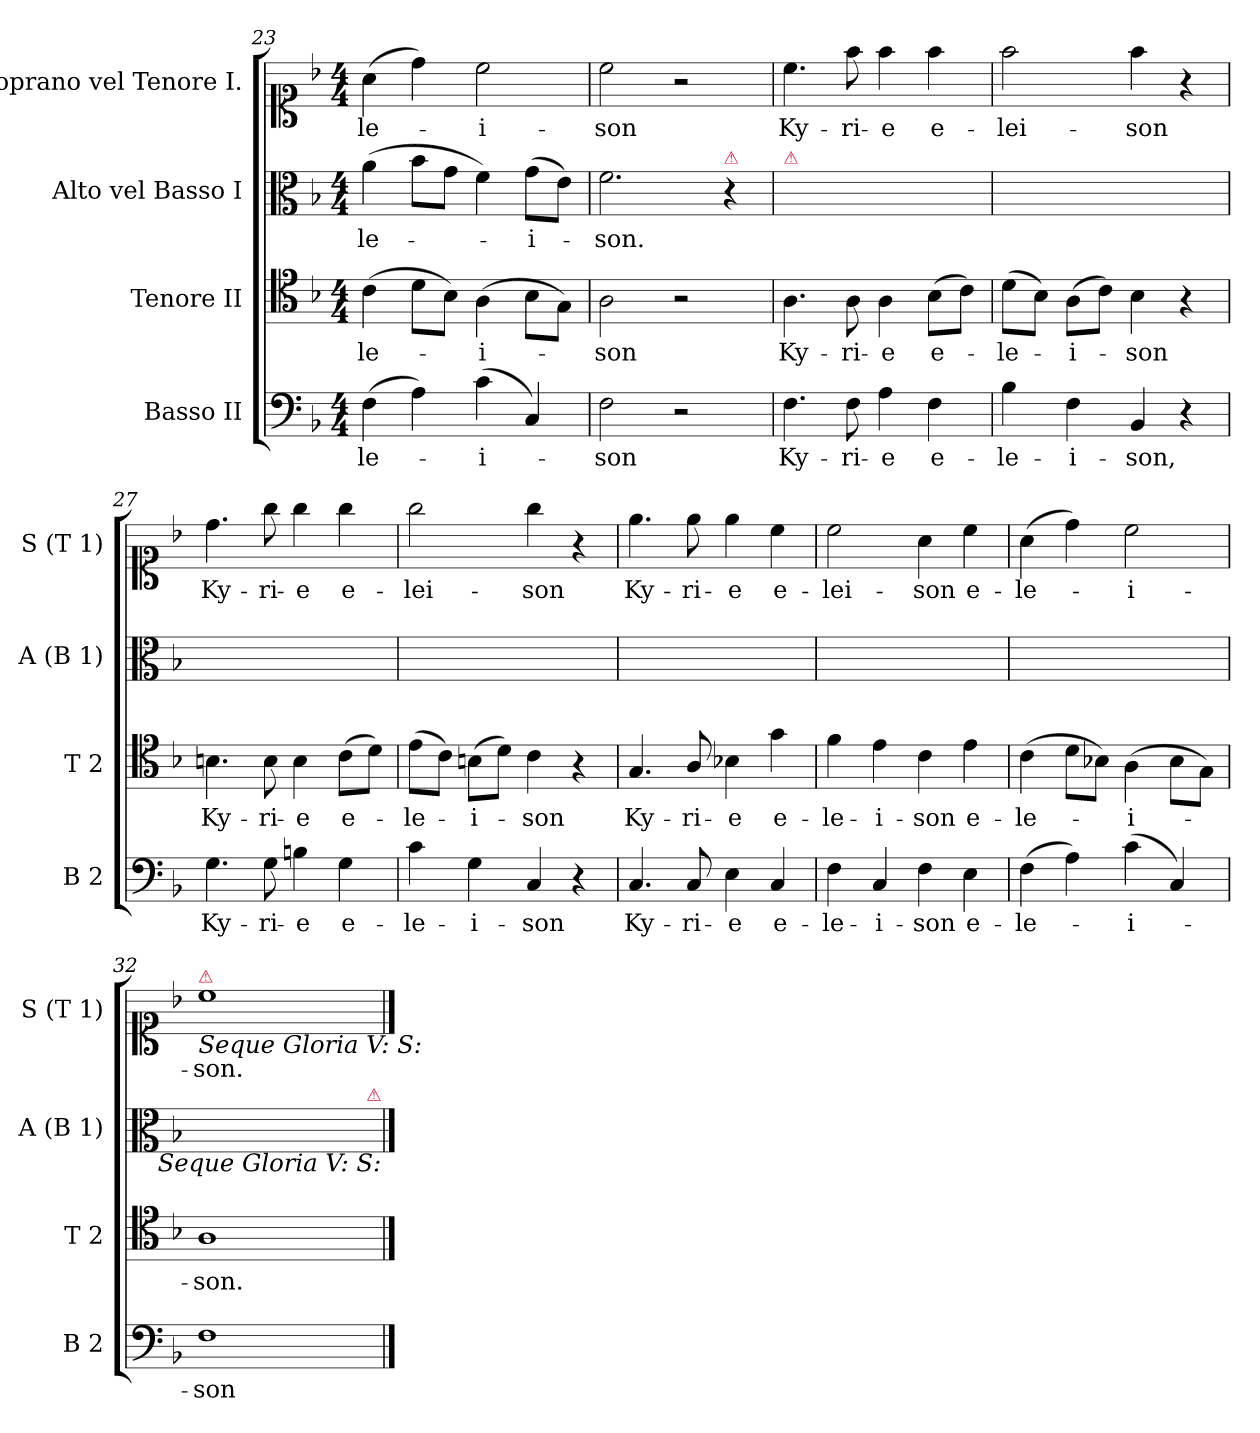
**kern	**text	**kern	**text	**kern	**text	**kern	**text
*part4	*part4	*part3	*part3	*part2	*part2	*part1	*part1
*staff4	*staff4	*staff3	*staff3	*staff2	*staff2	*staff1	*staff1
*I"Basso II	*	*I"Tenore II	*	*I"Alto vel Basso I	*	*I"Soprano vel Tenore I.	*
*I'B 2	*	*I'T 2	*	*I'A (B 1)	*	*I'S (T 1)	*
*clefF4	*	*clefC4	*	*clefC3	*	*clefC1	*
*k[b-]	*	*k[b-]	*	*k[b-]	*	*k[b-]	*
*F:	*	*F:	*	*F:	*	*F:	*
*M4/4	*	*M4/4	*	*M4/4	*	*M4/4	*
=23	=23	=23	=23	=23	=23	=23	=23
(>4F\	-le-	(>4c\	-le-	(>4a\	-le-	(>4a\	-le-
4A\)	.	8d\L	.	8b-\L	.	4dd\)	.
.	.	8B-\J)	.	8g\J	.	.	.
(>4c\	-i-	(4A\	-i-	4f\)	.	2cc\	-i-
4C/)	.	8B-\L	.	(>8g\L	-i-	.	.
.	.	8G\J)	.	8e\J)	.	.	.
=24	=24	=24	=24	=24	=24	=24	=24
2F\	-son	2A\	-son	2.f\	-son.	2cc\	-son
2r	.	2r	.	.	.	2r	.
!	!	!	!	!LO:TX:a:color=crimson:t=⚠	!	!	!
.	.	.	.	4r	.	.	.
=25	=25	=25	=25	=25	=25	=25	=25
!	!	!	!	!LO:TX:a:color=crimson:t=⚠	!	!	!
4.F\	Ky-	4.A\	Ky-	4.f\yy	Ky-	4.cc\	Ky-
8F\	-ri-	8A\	-ri-	8c\yy	-ri-	8ff\	-ri-
4A\	-e	4A\	-e	4c\yy	-e	4ff\	-e
4F\	e-	(>8B-\L	e-	(>8d\Lyy	e-	4ff\	e-
.	.	8c\J)	.	8e-X\Jyy)	.	.	.
=26	=26	=26	=26	=26	=26	=26	=26
4B-\	-le-	(>8d\L	le-	(>8f\Lyy	-le-	2ff\	-lei-
.	.	8B-\J)	.	8d\Jyy)	.	.	.
4F\	-i-	(>8A\L	-i-	(>8c\Lyy	-i-	.	.
.	.	8c\J)	.	8e-X\Jyy)	.	.	.
4BB-/	-son,	4B-\	-son	4d\yy	-son	4ff\	-son
4r	.	4r	.	4ryy	.	4r	.
=27	=27	=27	=27	=27	=27	=27	=27
4.G\	Ky-	4.Bn\	Ky-	4.g\yy	Ky-	4.dd\	Ky-
8G\	-ri-	8B\	-ri-	8d\yy	-ri-	8gg\	-ri-
4Bn\	-e	4B\	-e	4d\yy	-e	4gg\	-e
4G\	e-	(>8c\L	e-	(>8en\Lyy	e-	4gg\	e-
.	.	8d\J)	.	8f\Jyy)	.	.	.
=28	=28	=28	=28	=28	=28	=28	=28
4c\	-le-	(>8e\L	-le-	(>8g\Lyy	-le-	2gg\	-lei-
.	.	8c\J)	.	8e\Jyy)	.	.	.
4G\	-i-	(>8Bn\L	-i-	(>8d\Lyy	-i-	.	.
.	.	8d\J)	.	8f\Jyy)	.	.	.
4C/	-son	4c\	-son	4e\yy	-son	4gg\	-son
4r	.	4r	.	4ryy	.	4r	.
=29	=29	=29	=29	=29	=29	=29	=29
4.C/	Ky-	4.G/	Ky-	4.e\yy	Ky-	4.ee\	Ky-
8C/	-ri-	8A/	-ri-	8f\yy	-ri-	8ee\	-ri-
4E\	-e	4B-X\	-e	4g\yy	-e	4ee\	-e
4C/	e-	4g\	e-	4b-X\yy	e-	4cc\	e-
=30	=30	=30	=30	=30	=30	=30	=30
4F\	-le-	4f\	-le-	4a\yy	-le-	2cc\	-lei-
4C/	-i-	4e\	-i-	4g\yy	-i-	.	.
4F\	-son	4c\	-son	4f\yy	-son	4a\	-son
4E\	e-	4e\	e-	4g\yy	e-	4cc\	e-
=31	=31	=31	=31	=31	=31	=31	=31
(>4F\	-le-	(>4c\	-le-	(>4a\yy	-le-	(>4a\	-le-
4A\)	.	8d\L	.	8b-\Lyy	.	4dd\)	.
.	.	8B-X\J)	.	8g\Jyy	.	.	.
(>4c\	-i-	(>4A\	-i-	4f\yy)	.	2cc\	-i-
4C/)	.	8B-\L	.	(>8g\Lyy	-i-	.	.
.	.	8G\J)	.	8e\Jyy)	.	.	.
=32	=32	=32	=32	=32	=32	=32	=32
!	!	!	!	!	!	!LO:TX:a:color=crimson:t=⚠	!
!	!	!	!	!	!	!LO:TX:b:i:t=Seque Gloria V&colon; S&colon;	!
1F	-son	1A	-son.	2.f\yy	-son.	1cc	-son.
.	.	.	.	4ryy	.	.	.
!	!	!	!	!LO:TX:a:color=crimson:t=⚠	!	!	!
!	!	!	!	!LO:TX:b:i:t=Seque Gloria V&colon; S&colon;	!	!	!
==	==	==	==	==	==	==	==
*-	*-	*-	*-	*-	*-	*-	*-
